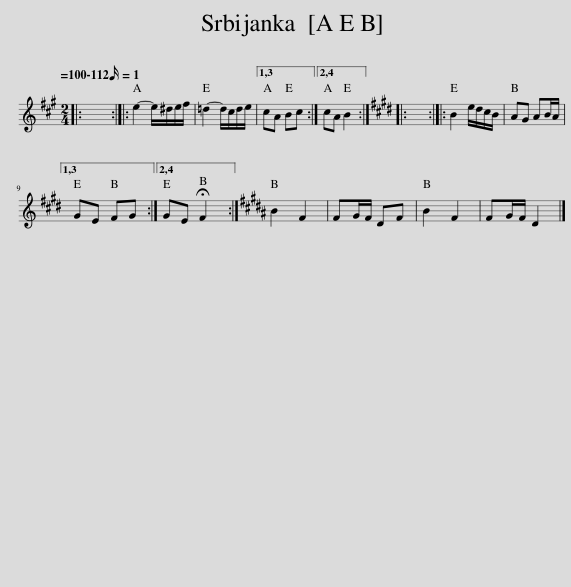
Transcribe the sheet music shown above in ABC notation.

X:1
L:1/8
Q:1/4=5
M:2/4
I:linebreak $
K:A
V:1 treble
V:1
|: x4 :: e2- e/^d/e/f/ | =d2- d/c/d/e/ |1,3 cA Bc :|2,4 cA B2 :: %5
[K:E] x4 :: B2 e/d/c/B/ | AG AB/A/ |1,3$ GE FG :|2,4 GE !fermata!F2 :| %10
[K:B] B2 F2 | FG/F/ DF | B2 F2 | FG/F/ D2 |] %14
